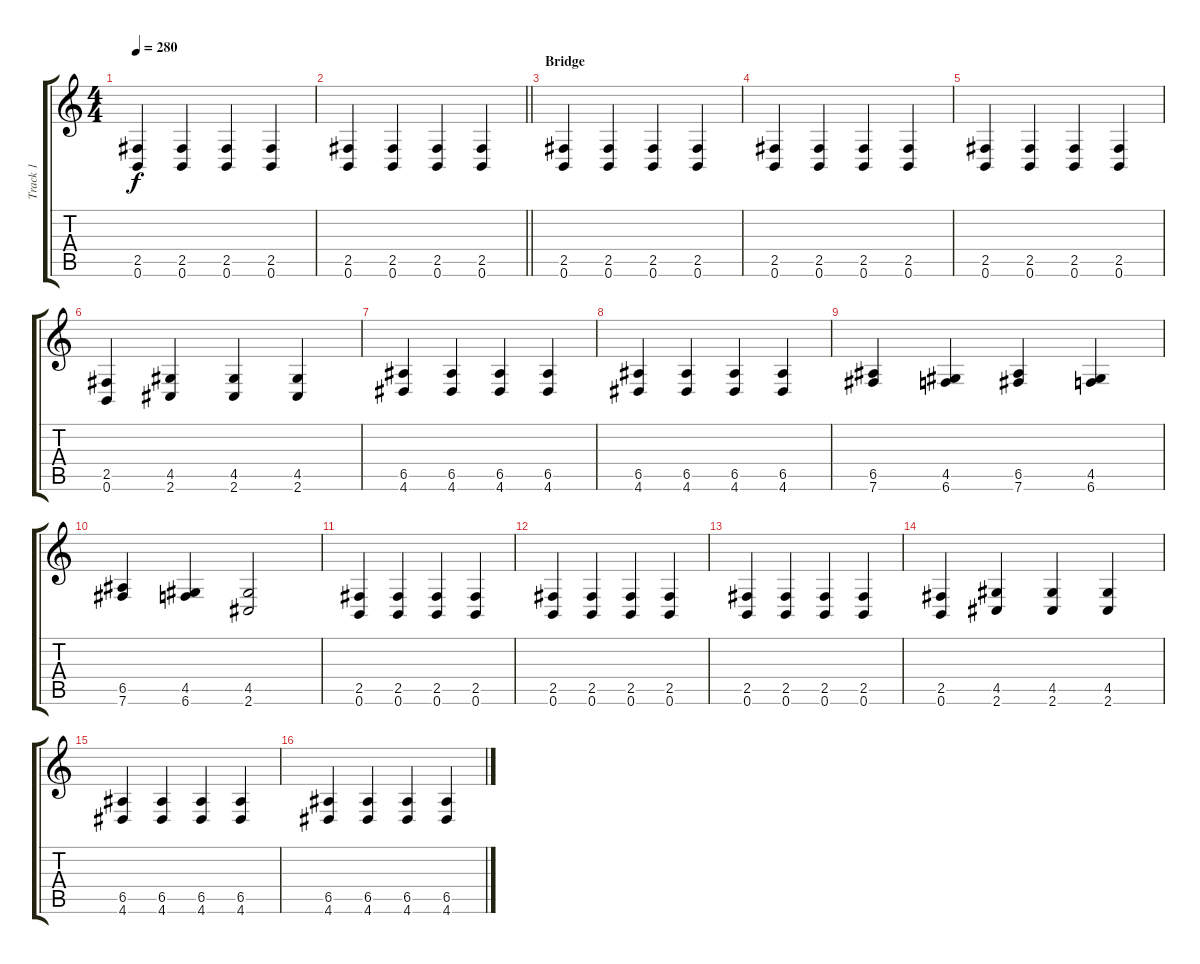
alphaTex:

\track ("Track 1" "Track 1") {instrument distortionguitar}
\staff {score tabs}
\tuning (B3 Gb3 D3 A2 E2 B1) {hide}
\ts (4 4)
\tempo 280
\clef g2
\ks c
(2.5 0.6).4{dy f} (2.5 0.6).4 (2.5 0.6).4 (2.5 0.6).4 |
\barLineRight lightlight
(2.5 0.6).4 (2.5 0.6).4 (2.5 0.6).4 (2.5 0.6).4 |
\section ("" "Bridge")
(2.5 0.6).4 (2.5 0.6).4 (2.5 0.6).4 (2.5 0.6).4 |
(2.5 0.6).4 (2.5 0.6).4 (2.5 0.6).4 (2.5 0.6).4 |
(2.5 0.6).4 (2.5 0.6).4 (2.5 0.6).4 (2.5 0.6).4 |
(2.5 0.6).4 (4.5 2.6).4 (4.5 2.6).4 (4.5 2.6).4 |
(6.5 4.6).4 (6.5 4.6).4 (6.5 4.6).4 (6.5 4.6).4 |
(6.5 4.6).4 (6.5 4.6).4 (6.5 4.6).4 (6.5 4.6).4 |
(6.5 7.6).4 (4.5 6.6).4 (6.5 7.6).4 (4.5 6.6).4 |
(6.5 7.6).4 (4.5 6.6).4 (4.5 2.6).2 |
(2.5 0.6).4 (2.5 0.6).4 (2.5 0.6).4 (2.5 0.6).4 |
(2.5 0.6).4 (2.5 0.6).4 (2.5 0.6).4 (2.5 0.6).4 |
(2.5 0.6).4 (2.5 0.6).4 (2.5 0.6).4 (2.5 0.6).4 |
(2.5 0.6).4 (4.5 2.6).4 (4.5 2.6).4 (4.5 2.6).4 |
(6.5 4.6).4 (6.5 4.6).4 (6.5 4.6).4 (6.5 4.6).4 |
(6.5 4.6).4 (6.5 4.6).4 (6.5 4.6).4 (6.5 4.6).4
